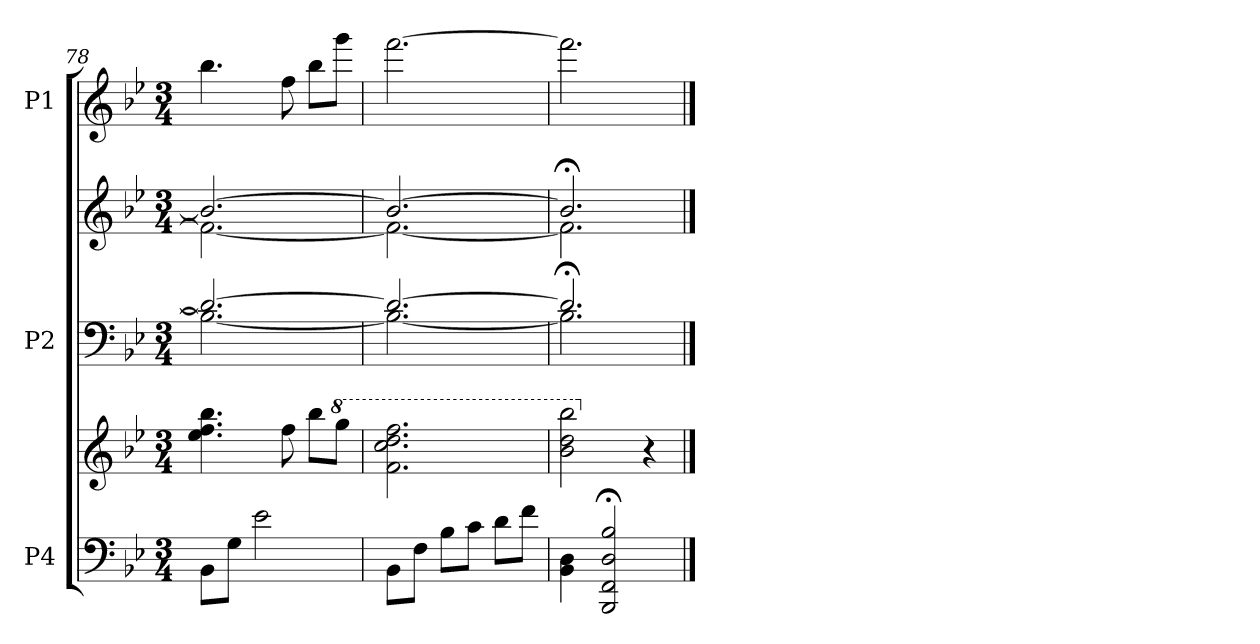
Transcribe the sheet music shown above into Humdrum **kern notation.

**kern	**kern	**kern	**kern	**kern
*part3	*part3	*part2	*part2	*part1
*staff5	*staff4	*staff3	*staff2	*staff1
*I"P4	*	*I"P2	*	*I"P1
*clefF4	*clefG2	*clefF4	*clefG2	*clefG2
*k[b-e-]	*k[b-e-]	*k[b-e-]	*k[b-e-]	*k[b-e-]
*B-:	*B-:	*B-:	*B-:	*B-:
*M3/4	*M3/4	*M3/4	*M3/4	*M3/4
=78	=78	=78	=78	=78
*	*	*^	*^	*
8BB-i\L	4.ee-i\ 4.ffi 4.bb-i	2.di/_>	2.B-i\_<	2.b-i/_>	2.fi\_<	4.bb-i\
8Gi\J	.	.	.	.	.	.
2e-i\	.	.	.	.	.	.
.	8ffi\	.	.	.	.	8ffi\
.	8bb-i\L	.	.	.	.	8bb-i\L
*	*8va	*	*	*	*	*
.	8gggi\J	.	.	.	.	8gggi\J
=79	=79	=79	=79	=79	=79	=79
8BB-i\L	2.ffi\ 2.ccci 2.dddi 2.fffi	2.di/_>	2.B-i\_<	2.b-i/_>	2.fi\_<	[>2.fffi\
8Fi\J	.	.	.	.	.	.
8B-i\L	.	.	.	.	.	.
8ci\J	.	.	.	.	.	.
8di\L	.	.	.	.	.	.
8fi\J	.	.	.	.	.	.
=80	=80	=80	=80	=80	=80	=80
4BB-i\ 4Di	2bb-i\ 2dddi 2bbb-i	2.d;i/]	2.B-i\]	2.b-;i/]	2.fi\]	2.fffi\]
*X8ba	*	*	*	*	*	*
2BBB-i/; 2FFi; 2Di; 2B-i;	.	.	.	.	.	.
*	*X8va	*	*	*	*	*
*	*8ba	*	*	*	*	*
.	4r	.	.	.	.	.
*	*	*v	*v	*	*	*
*	*	*	*v	*v	*
==	==	==	==	==
*-	*-	*-	*-	*-
